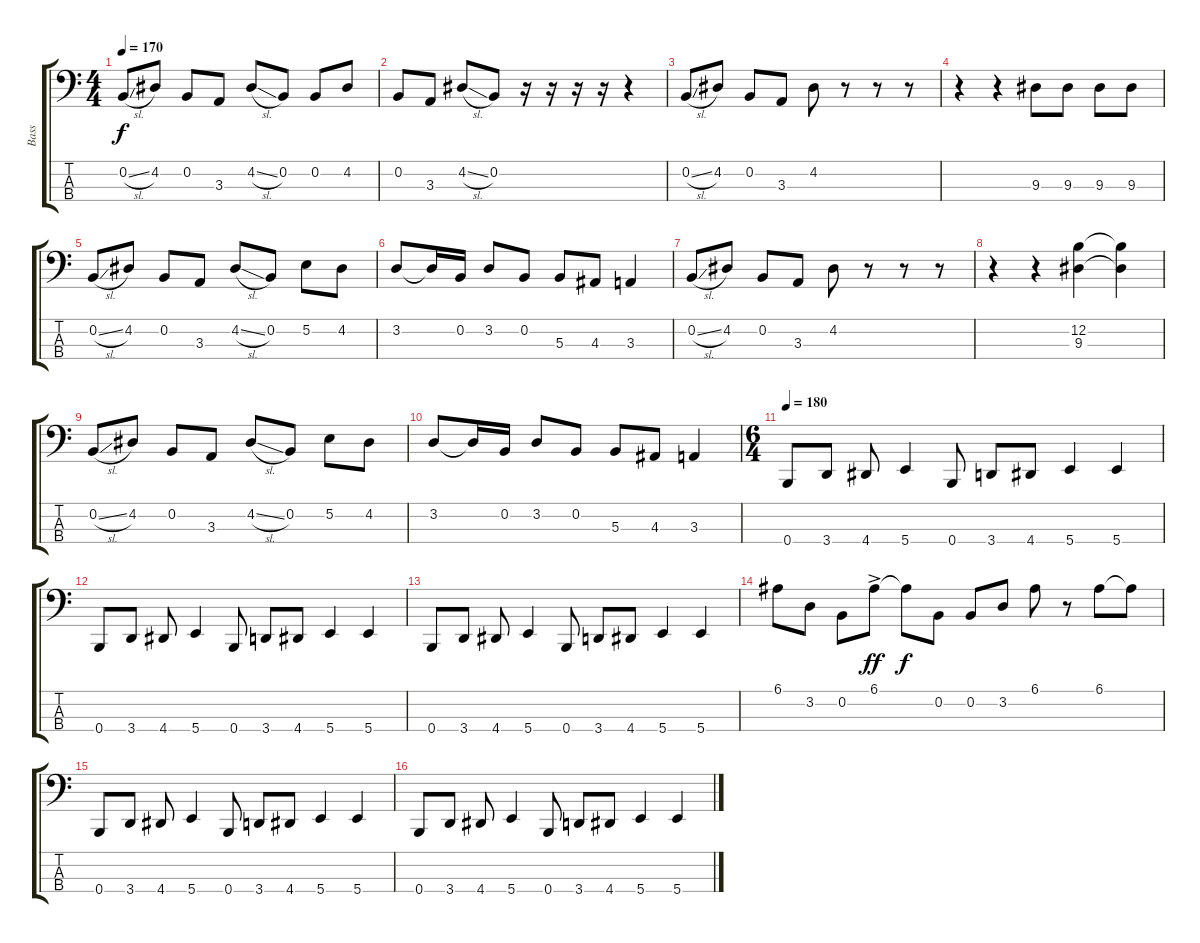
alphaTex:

\track ("Bass" "Bass") {instrument slapbass1}
\staff {score tabs}
\tuning (E2 B1 Gb1 B0) {hide}
\ts (4 4)
\tempo 170
\clef f4
\ks c
0.2{sl}.8{dy f} 4.2.8 0.2.8 3.3.8 4.2{sl}.8 0.2.8 0.2.8 4.2.8 |
0.2.8 3.3.8 4.2{sl}.8 0.2.8 r.16 r.16 r.16 r.16 r.4 |
0.2{sl}.8 4.2.8 0.2.8 3.3.8 4.2.8 r.8 r.8 r.8 |
r.4 r.4 9.3.8 9.3.8 9.3.8 9.3.8 |
0.2{sl}.8 4.2.8 0.2.8 3.3.8 4.2{sl}.8 0.2.8 5.2.8 4.2.8 |
3.2.8 3.2{t}.16 0.2.16 3.2.8 0.2.8 5.3.8 4.3.8 3.3.4 |
0.2{sl}.8 4.2.8 0.2.8 3.3.8 4.2.8 r.8 r.8 r.8 |
r.4 r.4 (12.2 9.3).4 (12.2{t} 9.3{t}).4 |
0.2{sl}.8 4.2.8 0.2.8 3.3.8 4.2{sl}.8 0.2.8 5.2.8 4.2.8 |
3.2.8 3.2{t}.16 0.2.16 3.2.8 0.2.8 5.3.8 4.3.8 3.3.4 |
\ts (6 4)
\tempo 180
0.4.8 3.4.8 4.4.8 5.4.4 0.4.8 3.4.8 4.4.8 5.4.4 5.4.4 |
0.4.8 3.4.8 4.4.8 5.4.4 0.4.8 3.4.8 4.4.8 5.4.4 5.4.4 |
0.4.8 3.4.8 4.4.8 5.4.4 0.4.8 3.4.8 4.4.8 5.4.4 5.4.4 |
6.1.8 3.2.8 0.2.8 6.1{ac}.8{dy ff} 6.1{t}.8{dy f} 0.2.8 0.2.8 3.2.8 6.1.8 r.8 6.1.8 6.1{t}.8 |
0.4.8 3.4.8 4.4.8 5.4.4 0.4.8 3.4.8 4.4.8 5.4.4 5.4.4 |
0.4.8 3.4.8 4.4.8 5.4.4 0.4.8 3.4.8 4.4.8 5.4.4 5.4.4
